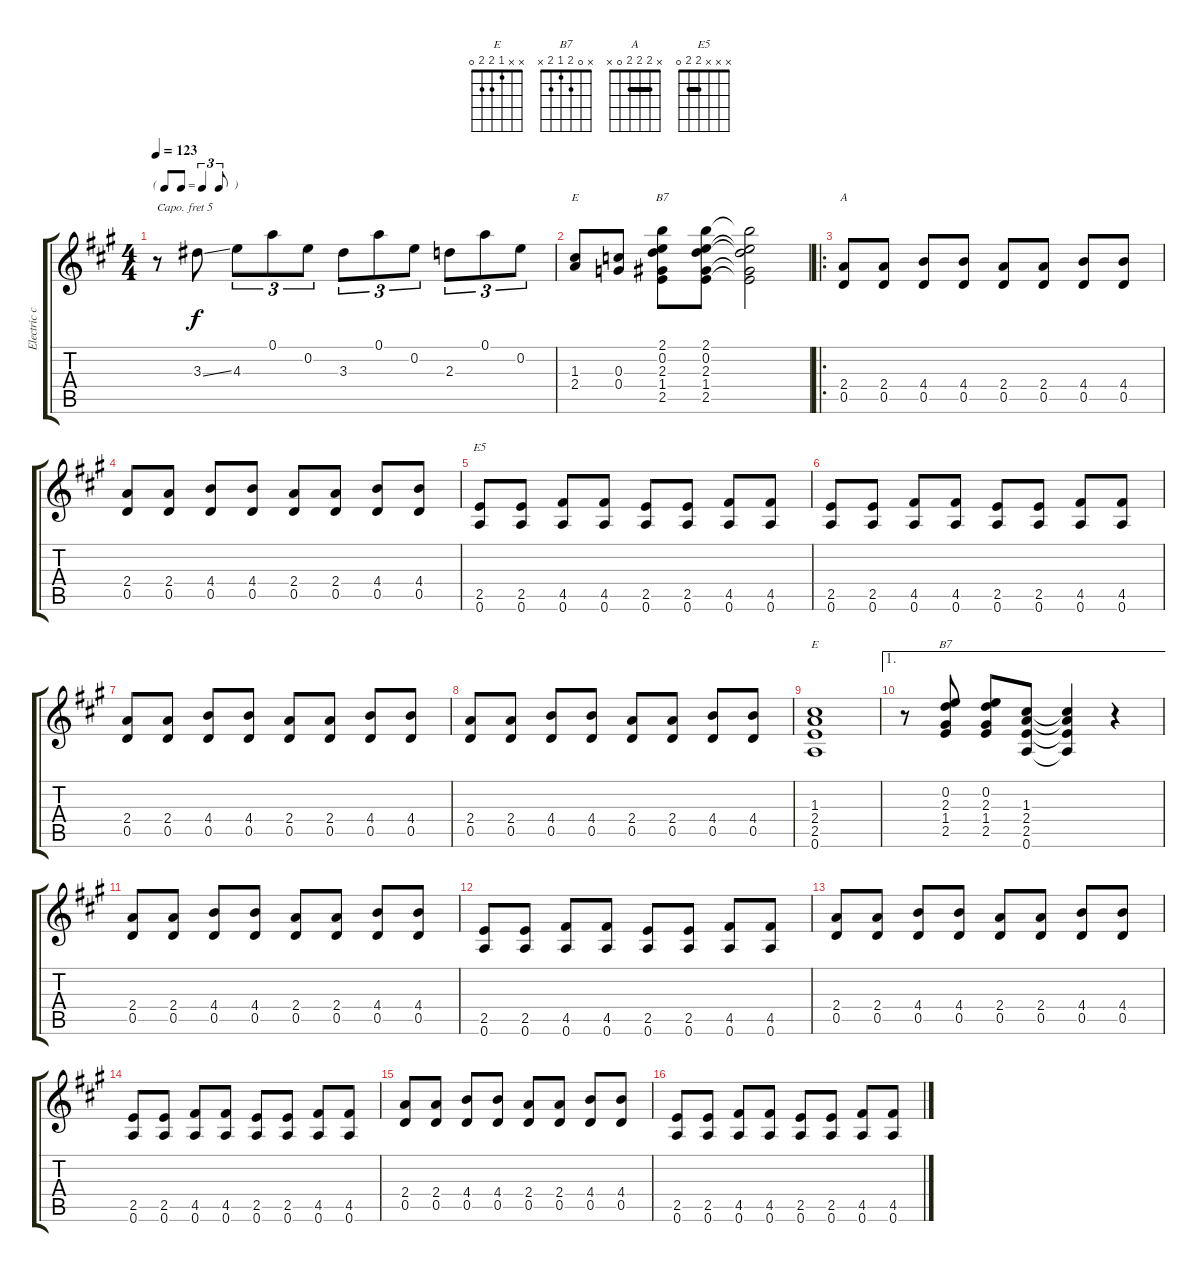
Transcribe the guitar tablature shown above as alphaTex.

\track ("Electric capo 5" "Electric c") {instrument electricguitarjazz}
\staff {score tabs}
\capo 5
\tuning (E4 B3 G3 D3 A2 E2) {hide}
\chord ("E" 0 0 1 2 x x)
\chord ("B7" 2 0 2 1 2 x)
\chord ("A" x 2 2 2 0 x) {barre 2}
\chord ("E5" x x x 2 2 0) {barre 2}
\chord ("E" x x 1 2 2 0)
\chord ("B7" x 0 2 1 2 x)
\ts (4 4)
\tf triplet8th
\tempo 123
\clef g2
\ks a
r.8{dy f instrument electricguitarjazz} 3.3{ss}.8 4.3.8{tu (3 2)} 0.1.8{tu (3 2)} 0.2.8{tu (3 2)} 3.3.8{tu (3 2)} 0.1.8{tu (3 2)} 0.2.8{tu (3 2)} 2.3.8{tu (3 2)} 0.1.8{tu (3 2)} 0.2.8{tu (3 2)} |
(1.3 2.4).8{ch "E"} (0.3 0.4).8 (2.1 0.2 2.3 1.4 2.5).8{ch "B7"} (2.1 0.2 2.3 1.4 2.5).8 (2.1{t} 0.2{t} 2.3{t} 1.4{t} 2.5{t}).2 |
\ro
(2.4 0.5).8{ch "A"} (2.4 0.5).8 (4.4 0.5).8 (4.4 0.5).8 (2.4 0.5).8 (2.4 0.5).8 (4.4 0.5).8 (4.4 0.5).8 |
(2.4 0.5).8 (2.4 0.5).8 (4.4 0.5).8 (4.4 0.5).8 (2.4 0.5).8 (2.4 0.5).8 (4.4 0.5).8 (4.4 0.5).8 |
(2.5 0.6).8{ch "E5"} (2.5 0.6).8 (4.5 0.6).8 (4.5 0.6).8 (2.5 0.6).8 (2.5 0.6).8 (4.5 0.6).8 (4.5 0.6).8 |
(2.5 0.6).8 (2.5 0.6).8 (4.5 0.6).8 (4.5 0.6).8 (2.5 0.6).8 (2.5 0.6).8 (4.5 0.6).8 (4.5 0.6).8 |
(2.4 0.5).8 (2.4 0.5).8 (4.4 0.5).8 (4.4 0.5).8 (2.4 0.5).8 (2.4 0.5).8 (4.4 0.5).8 (4.4 0.5).8 |
(2.4 0.5).8 (2.4 0.5).8 (4.4 0.5).8 (4.4 0.5).8 (2.4 0.5).8 (2.4 0.5).8 (4.4 0.5).8 (4.4 0.5).8 |
(1.3 2.4 2.5 0.6).1{ch "E"} |
\ae 1
r.8 (0.2 2.3 1.4 2.5).8{ch "B7"} (0.2 2.3 1.4 2.5).8 (1.3 2.4 2.5 0.6).8 (1.3{t} 2.4{t} 2.5{t} 0.6{t}).4 r.4 |
(2.4 0.5).8 (2.4 0.5).8 (4.4 0.5).8 (4.4 0.5).8 (2.4 0.5).8 (2.4 0.5).8 (4.4 0.5).8 (4.4 0.5).8 |
(2.5 0.6).8 (2.5 0.6).8 (4.5 0.6).8 (4.5 0.6).8 (2.5 0.6).8 (2.5 0.6).8 (4.5 0.6).8 (4.5 0.6).8 |
(2.4 0.5).8 (2.4 0.5).8 (4.4 0.5).8 (4.4 0.5).8 (2.4 0.5).8 (2.4 0.5).8 (4.4 0.5).8 (4.4 0.5).8 |
(2.5 0.6).8 (2.5 0.6).8 (4.5 0.6).8 (4.5 0.6).8 (2.5 0.6).8 (2.5 0.6).8 (4.5 0.6).8 (4.5 0.6).8 |
(2.4 0.5).8 (2.4 0.5).8 (4.4 0.5).8 (4.4 0.5).8 (2.4 0.5).8 (2.4 0.5).8 (4.4 0.5).8 (4.4 0.5).8 |
(2.5 0.6).8 (2.5 0.6).8 (4.5 0.6).8 (4.5 0.6).8 (2.5 0.6).8 (2.5 0.6).8 (4.5 0.6).8 (4.5 0.6).8
